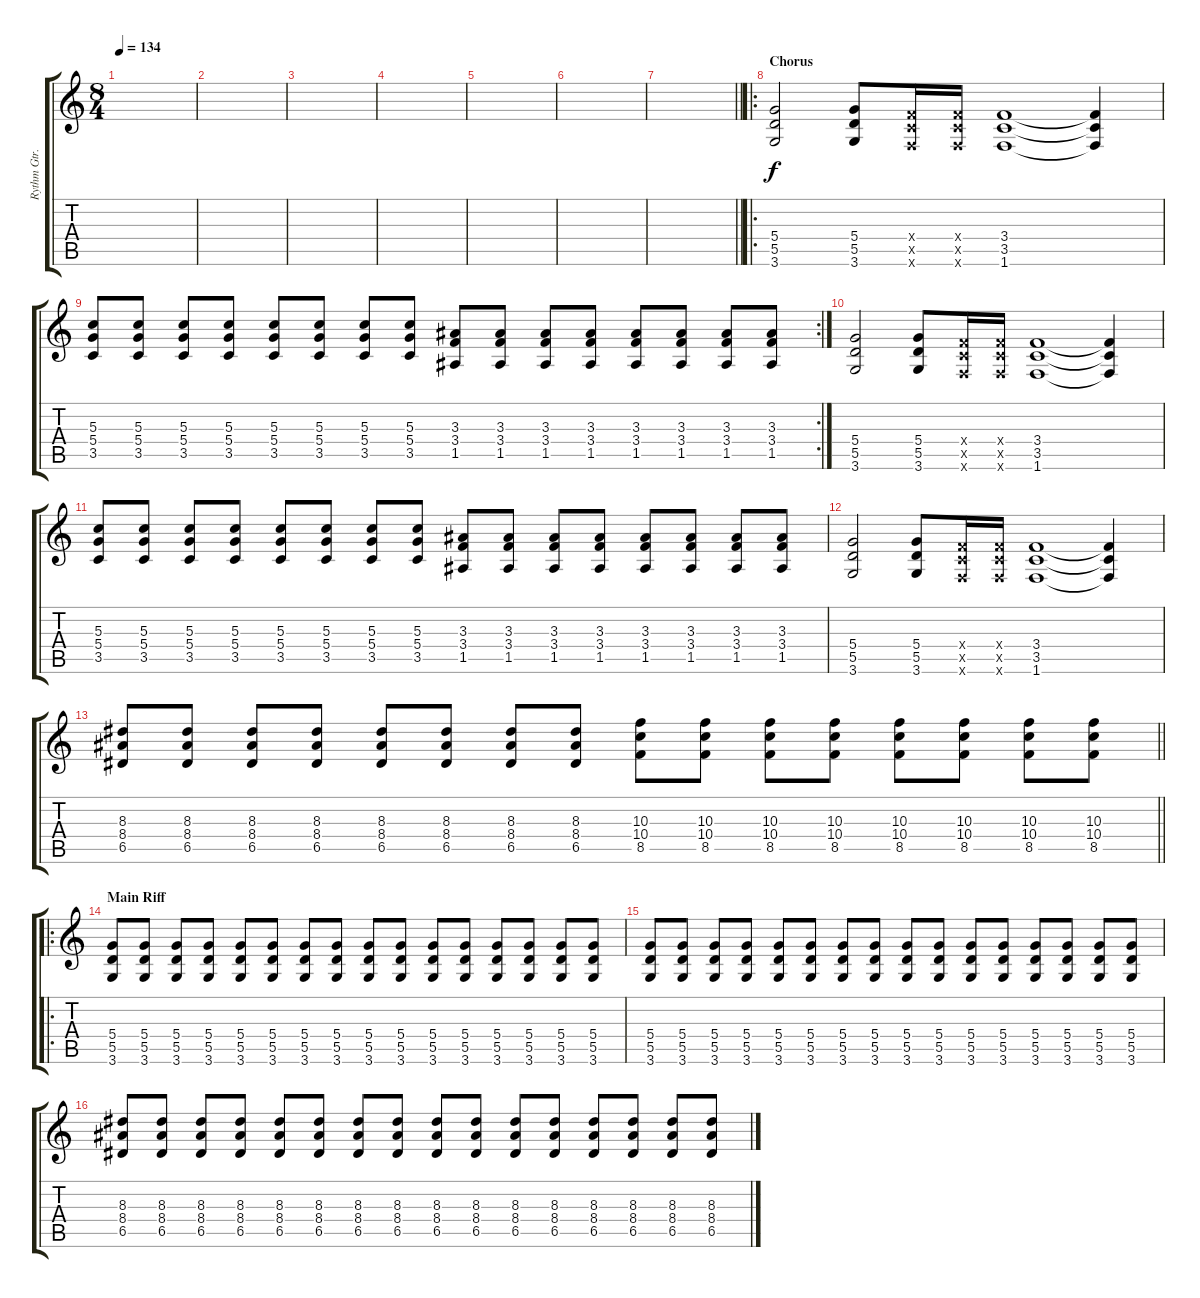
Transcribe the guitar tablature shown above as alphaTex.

\track ("Rythm Gtr." "Rythm Gtr.") {instrument distortionguitar}
\staff {score tabs}
\tuning (E4 B3 G3 D3 A2 E2) {hide}
\ts (8 4)
\tempo 134
\clef g2
\ks c
|
|
|
|
|
|
\barLineRight lightlight
|
\ro
\section ("" "Chorus")
(5.4 5.5 3.6).2 (5.4 5.5 3.6).8 (3.4{x} 3.5{x} 1.6{x}).16 (3.4{x} 3.5{x} 1.6{x}).16 (3.4 3.5 1.6).1 (3.4{t} 3.5{t} 1.6{t}).4 |
\rc 2
(5.3 5.4 3.5).8 (5.3 5.4 3.5).8 (5.3 5.4 3.5).8 (5.3 5.4 3.5).8 (5.3 5.4 3.5).8 (5.3 5.4 3.5).8 (5.3 5.4 3.5).8 (5.3 5.4 3.5).8 (3.3 3.4 1.5).8 (3.3 3.4 1.5).8 (3.3 3.4 1.5).8 (3.3 3.4 1.5).8 (3.3 3.4 1.5).8 (3.3 3.4 1.5).8 (3.3 3.4 1.5).8 (3.3 3.4 1.5).8 |
(5.4 5.5 3.6).2 (5.4 5.5 3.6).8 (3.4{x} 3.5{x} 1.6{x}).16 (3.4{x} 3.5{x} 1.6{x}).16 (3.4 3.5 1.6).1 (3.4{t} 3.5{t} 1.6{t}).4 |
(5.3 5.4 3.5).8 (5.3 5.4 3.5).8 (5.3 5.4 3.5).8 (5.3 5.4 3.5).8 (5.3 5.4 3.5).8 (5.3 5.4 3.5).8 (5.3 5.4 3.5).8 (5.3 5.4 3.5).8 (3.3 3.4 1.5).8 (3.3 3.4 1.5).8 (3.3 3.4 1.5).8 (3.3 3.4 1.5).8 (3.3 3.4 1.5).8 (3.3 3.4 1.5).8 (3.3 3.4 1.5).8 (3.3 3.4 1.5).8 |
(5.4 5.5 3.6).2 (5.4 5.5 3.6).8 (3.4{x} 3.5{x} 1.6{x}).16 (3.4{x} 3.5{x} 1.6{x}).16 (3.4 3.5 1.6).1 (3.4{t} 3.5{t} 1.6{t}).4 |
\barLineRight lightlight
(8.3 8.4 6.5).8 (8.3 8.4 6.5).8 (8.3 8.4 6.5).8 (8.3 8.4 6.5).8 (8.3 8.4 6.5).8 (8.3 8.4 6.5).8 (8.3 8.4 6.5).8 (8.3 8.4 6.5).8 (10.3 10.4 8.5).8 (10.3 10.4 8.5).8 (10.3 10.4 8.5).8 (10.3 10.4 8.5).8 (10.3 10.4 8.5).8 (10.3 10.4 8.5).8 (10.3 10.4 8.5).8 (10.3 10.4 8.5).8 |
\ro
\section ("" "Main Riff")
(5.4 5.5 3.6).8 (5.4 5.5 3.6).8 (5.4 5.5 3.6).8 (5.4 5.5 3.6).8 (5.4 5.5 3.6).8 (5.4 5.5 3.6).8 (5.4 5.5 3.6).8 (5.4 5.5 3.6).8 (5.4 5.5 3.6).8 (5.4 5.5 3.6).8 (5.4 5.5 3.6).8 (5.4 5.5 3.6).8 (5.4 5.5 3.6).8 (5.4 5.5 3.6).8 (5.4 5.5 3.6).8 (5.4 5.5 3.6).8 |
(5.4 5.5 3.6).8 (5.4 5.5 3.6).8 (5.4 5.5 3.6).8 (5.4 5.5 3.6).8 (5.4 5.5 3.6).8 (5.4 5.5 3.6).8 (5.4 5.5 3.6).8 (5.4 5.5 3.6).8 (5.4 5.5 3.6).8 (5.4 5.5 3.6).8 (5.4 5.5 3.6).8 (5.4 5.5 3.6).8 (5.4 5.5 3.6).8 (5.4 5.5 3.6).8 (5.4 5.5 3.6).8 (5.4 5.5 3.6).8 |
(8.3 8.4 6.5).8 (8.3 8.4 6.5).8 (8.3 8.4 6.5).8 (8.3 8.4 6.5).8 (8.3 8.4 6.5).8 (8.3 8.4 6.5).8 (8.3 8.4 6.5).8 (8.3 8.4 6.5).8 (8.3 8.4 6.5).8 (8.3 8.4 6.5).8 (8.3 8.4 6.5).8 (8.3 8.4 6.5).8 (8.3 8.4 6.5).8 (8.3 8.4 6.5).8 (8.3 8.4 6.5).8 (8.3 8.4 6.5).8
